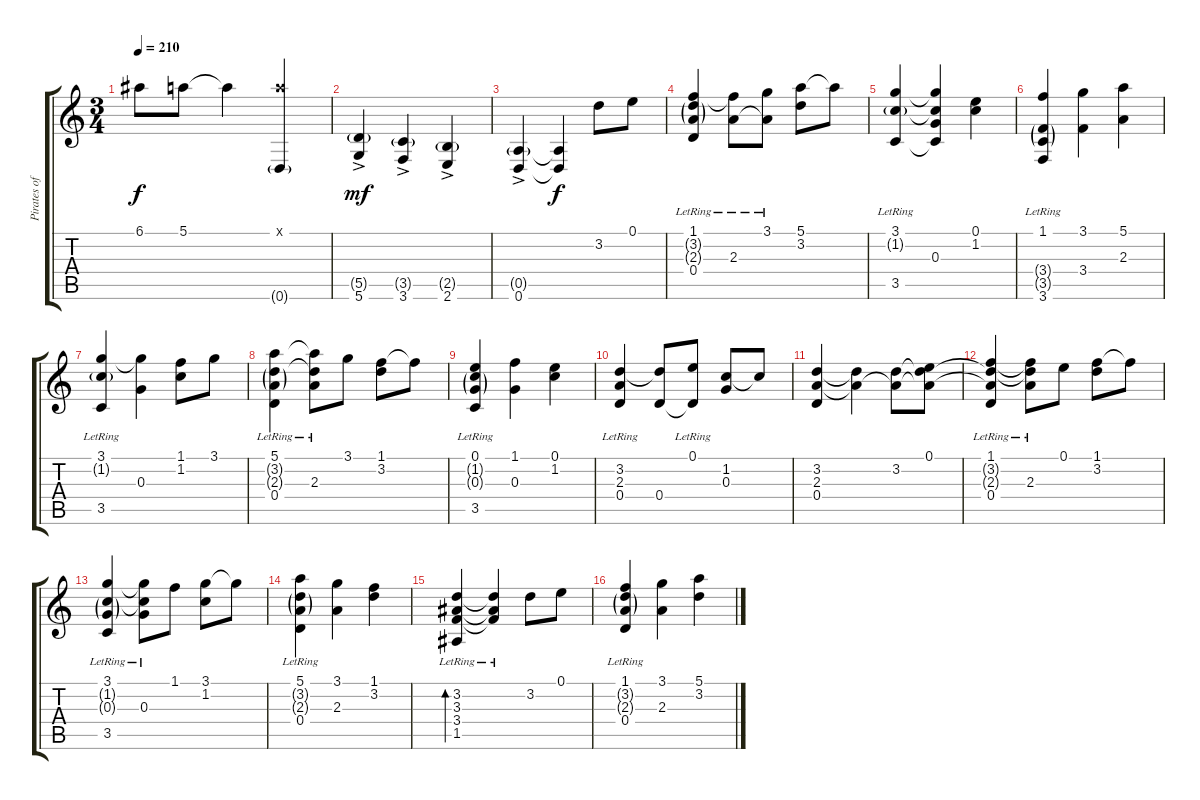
\track ("Pirates of the Caribbean" "Pirates of") {instrument acousticguitarsteel}
\staff {score tabs}
\tuning (E4 B3 G3 D3 A2 D2) {hide}
\ts (3 4)
\tempo 210
\clef g2
\ks c
6.1.8{dy f} 5.1.8 5.1{t}.4 (5.1{x} 0.6{g}).4 |
(5.5{g} 5.6{ac}).4{dy mf} (3.5{g} 3.6{ac}).4 (2.5{g} 2.6{ac}).4 |
(0.5{g} 0.6{ac}).4 (0.5{t} 0.6{t}).4{dy f} 3.2.8 0.1.8 |
(1.1 3.2{g lr} 2.3{g lr} 0.4).4 (1.1{t} 2.3{lr}).8 (3.1 2.3{lr t}).8 (5.1 3.2).8 5.1{t}.8 |
(3.1 1.2{g lr} 3.5{lr}).4 (3.1{t} 1.2{t} 0.3 3.5{t}).4 (0.1 1.2).4 |
(1.1 3.4{g lr} 3.5{g lr} 3.6).4 (3.1 3.4).4 (5.1 2.3).4 |
(3.1 1.2{g lr} 3.5{lr}).4 (3.1{t} 0.3).4 (1.1 1.2).8 3.1.8 |
(5.1 3.2{g lr} 2.3{g lr} 0.4).4 (5.1{t} 3.2{lr t} 2.3{lr}).8 3.1.8 (1.1 3.2).8 1.1{t}.8 |
(0.1 1.2{g lr} 0.3{g lr} 3.5).4 (1.1 0.3).4 (0.1 1.2).4 |
(3.2 2.3 0.4{lr}).4 (3.2{t} 0.4).8 (0.1 0.4{lr t}).8 (1.2 0.3).8 1.2{t}.8 |
(3.2 2.3 0.4).4 (3.2{t} 2.3{t}).4 (3.2 2.3{t}).8 (0.1 3.2{t} 2.3{t}).8 |
(1.1 3.2{lr t} 2.3{lr t} 0.4).4 (1.1{t} 3.2{lr t} 2.3{lr}).8 0.1.8 (1.1 3.2).8 1.1{t}.8 |
(3.1 1.2{g lr} 0.3{g lr} 3.5).4 (3.1{t} 1.2{lr t} 0.3{lr}).8 1.1.8 (3.1 1.2).8 3.1{t}.8 |
(5.1 3.2{g lr} 2.3{g lr} 0.4).4 (3.1 2.3).4 (1.1 3.2).4 |
(3.2{lr} 3.3{lr} 3.4{lr} 1.5).4{bd 480} (3.2{lr t} 3.3{lr t} 3.4{lr t}).4 3.2.8 0.1.8 |
(1.1 3.2{g lr} 2.3{g lr} 0.4).4 (3.1 2.3).4 (5.1 3.2).4
